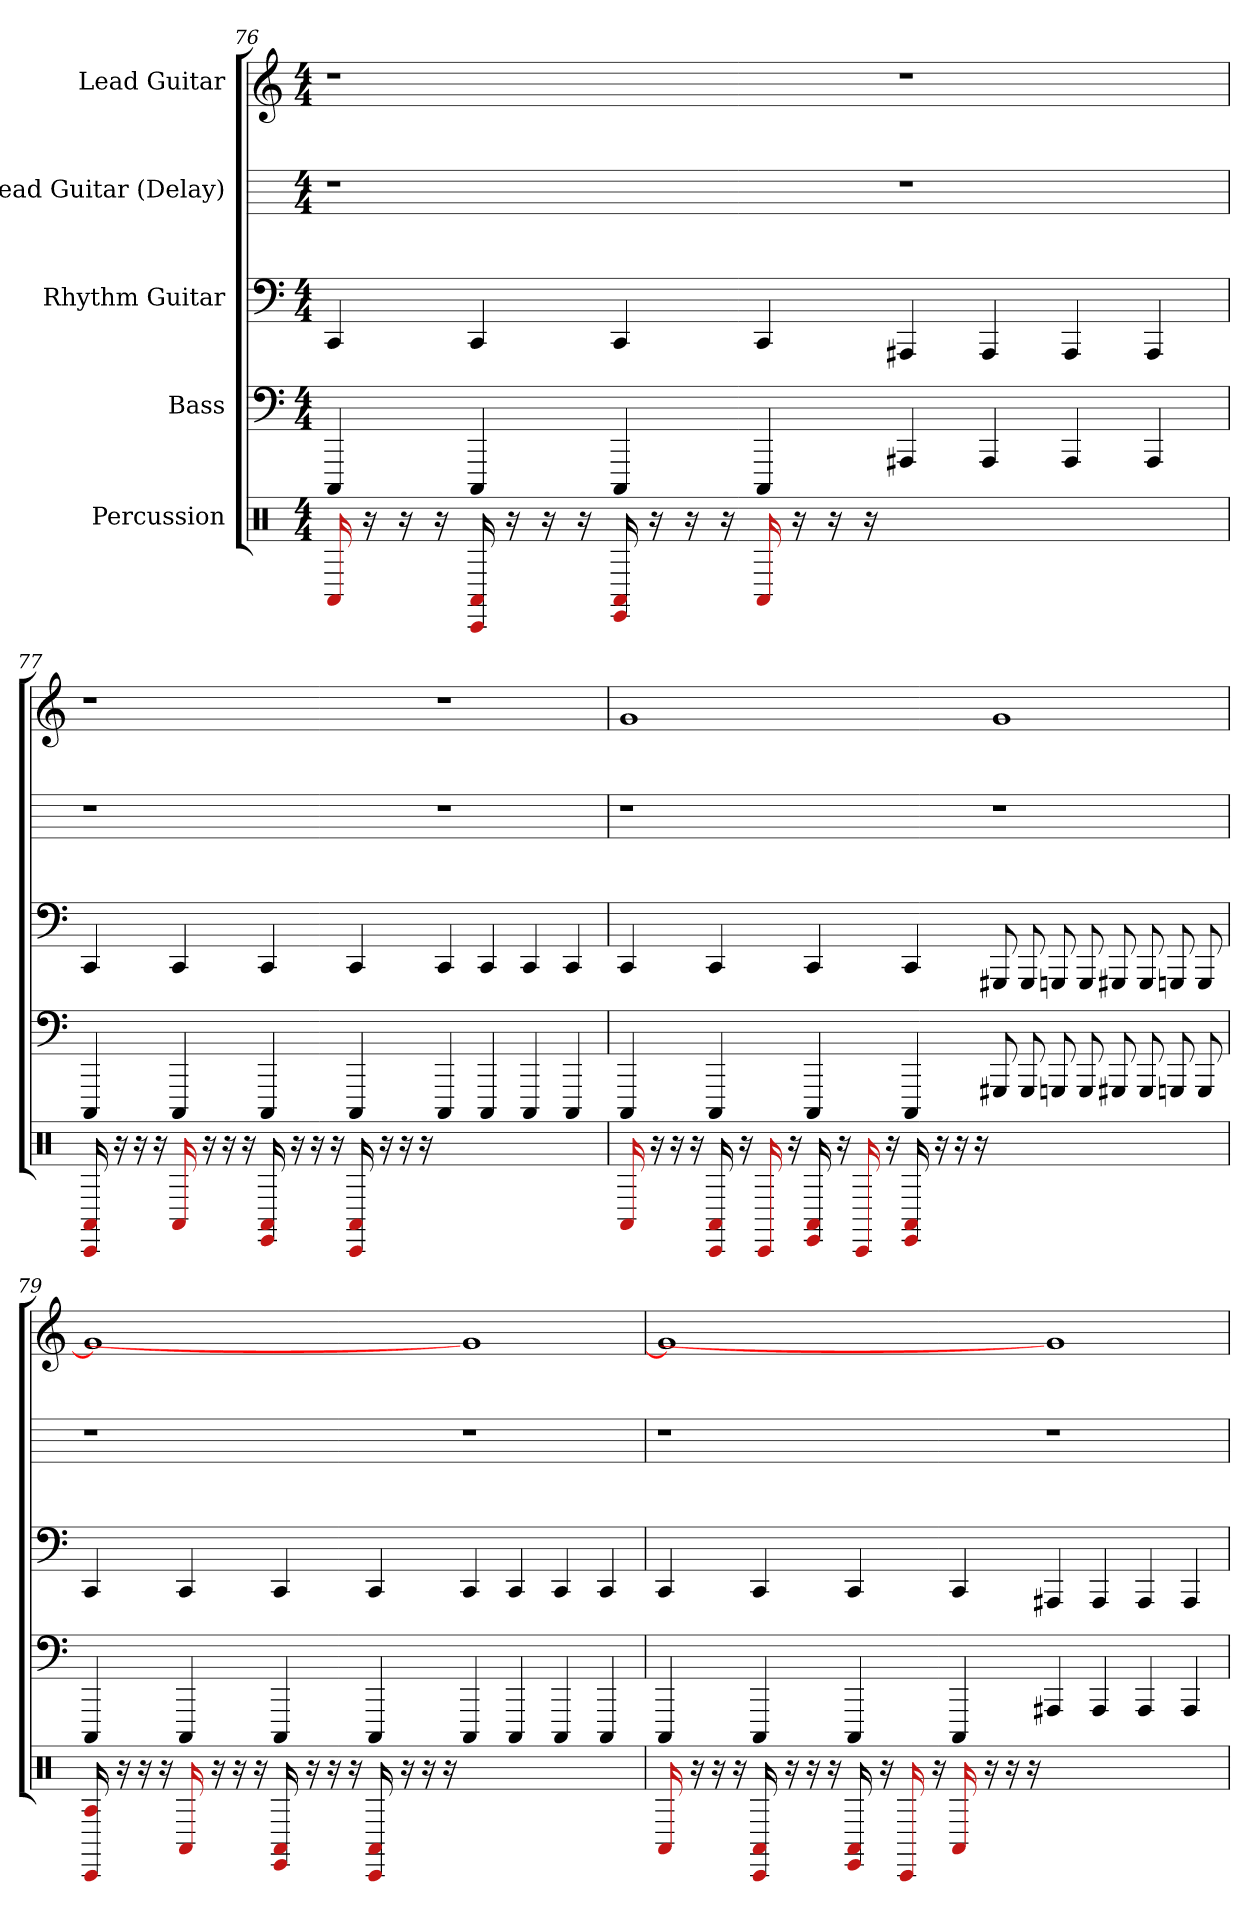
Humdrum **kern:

**kern	**kern	**kern	**kern	**kern
*part5	*part4	*part3	*part2	*part1
*staff5	*staff4	*staff3	*staff2	*staff1
*I"Percussion	*I"Bass	*I"Rhythm Guitar	*I"Lead Guitar (Delay)	*I"Lead Guitar
*clefX	*	*	*	*
*k[]	*k[]	*k[]	*k[]	*k[]
*M4/4	*M4/4	*M4/4	*M4/4	*M4/4
=76	=76	=76	=76	=76
16AA#	4CCC	4CC	1r	1r
16r	.	.	.	.
16r	.	.	.	.
16r	.	.	.	.
16AA# 16CC	4CCC	4CC	.	.
16r	.	.	.	.
16r	.	.	.	.
16r	.	.	.	.
16AA# 16EE	4CCC	4CC	.	.
16r	.	.	.	.
16r	.	.	.	.
16r	.	.	.	.
16AA#	4CCC	4CC	.	.
16r	.	.	.	.
16r	.	.	.	.
16r	.	.	.	.
1ryy	4AAA#	4AAA#	1r	1r
.	4AAA#	4AAA#	.	.
.	4AAA#	4AAA#	.	.
.	4AAA#	4AAA#	.	.
=77	=77	=77	=77	=77
16AA# 16CC	4CCC	4CC	1r	1r
16r	.	.	.	.
16r	.	.	.	.
16r	.	.	.	.
16AA#	4CCC	4CC	.	.
16r	.	.	.	.
16r	.	.	.	.
16r	.	.	.	.
16AA# 16EE	4CCC	4CC	.	.
16r	.	.	.	.
16r	.	.	.	.
16r	.	.	.	.
16AA# 16CC	4CCC	4CC	.	.
16r	.	.	.	.
16r	.	.	.	.
16r	.	.	.	.
1ryy	4CCC	4CC	1r	1r
.	4CCC	4CC	.	.
.	4CCC	4CC	.	.
.	4CCC	4CC	.	.
=78	=78	=78	=78	=78
16AA#	4CCC	4CC	1r	1g
16r	.	.	.	.
16r	.	.	.	.
16r	.	.	.	.
16AA# 16CC	4CCC	4CC	.	.
16r	.	.	.	.
16CC	.	.	.	.
16r	.	.	.	.
16AA# 16EE	4CCC	4CC	.	.
16r	.	.	.	.
16CC	.	.	.	.
16r	.	.	.	.
16AA# 16EE	4CCC	4CC	.	.
16r	.	.	.	.
16r	.	.	.	.
16r	.	.	.	.
1ryy	8GGG#	8GGG#	1r	1g
.	8GGG#	8GGG#	.	.
.	8GGG	8GGG	.	.
.	8GGG	8GGG	.	.
.	8GGG#	8GGG#	.	.
.	8GGG#	8GGG#	.	.
.	8GGG	8GGG	.	.
.	8GGG	8GGG	.	.
=79	=79	=79	=79	=79
16A 16CC	4CCC	4CC	1r	1g]
16r	.	.	.	.
16r	.	.	.	.
16r	.	.	.	.
16AA#	4CCC	4CC	.	.
16r	.	.	.	.
16r	.	.	.	.
16r	.	.	.	.
16AA# 16EE	4CCC	4CC	.	.
16r	.	.	.	.
16r	.	.	.	.
16r	.	.	.	.
16AA# 16CC	4CCC	4CC	.	.
16r	.	.	.	.
16r	.	.	.	.
16r	.	.	.	.
1ryy	4CCC	4CC	1r	1g]
.	4CCC	4CC	.	.
.	4CCC	4CC	.	.
.	4CCC	4CC	.	.
=80	=80	=80	=80	=80
16AA#	4CCC	4CC	1r	1g]
16r	.	.	.	.
16r	.	.	.	.
16r	.	.	.	.
16AA# 16CC	4CCC	4CC	.	.
16r	.	.	.	.
16r	.	.	.	.
16r	.	.	.	.
16AA# 16EE	4CCC	4CC	.	.
16r	.	.	.	.
16CC	.	.	.	.
16r	.	.	.	.
16AA#	4CCC	4CC	.	.
16r	.	.	.	.
16r	.	.	.	.
16r	.	.	.	.
1ryy	4AAA#	4AAA#	1r	1g]
.	4AAA#	4AAA#	.	.
.	4AAA#	4AAA#	.	.
.	4AAA#	4AAA#	.	.
=	=	=	=	=
*-	*-	*-	*-	*-
